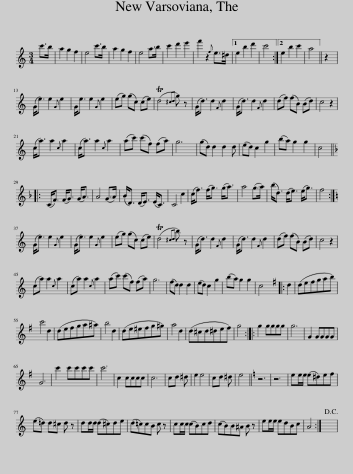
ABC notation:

X:1
L:1/8
M:3/4
I:linebreak $
K:C
V:1 treble
V:1
 c'>b | a2 g2 f2 | e4 c'>b | a2 g2 f2 | e4 a>b | %5
 c'2 d'2 e'2 | f'2 z2{f} e>^d |1 e2 b2 d'2 | c'4 :|2 e2 b2 c'2 | %10
 a4 || z2 |$ (G<e) e2{G} e2 | G<e e2{G} e2 | (eg) (gc) (ce) | %15
 (Td4{^cd} g) z | (G<d) d2{F} d2 | (G<d) d2{F} d2 | (df) (fB) (Bd) | c4 z2 |$ %20
 (c<a) a2{c} a2 | (c<a) a2{c} a2 | (ac') (c'f) (fa) | g6 | (gd) d2 d2 d | %25
 (ed) c2 g2 | (ba) g2 g2 | c4 |:$[K:F] (C<F) (F<G) (G<A) | A4 (G>A) | %30
 (B<D) (D<E) (E<C) | C4 c2 | (c<f) (f<g) (g<a) | a4 (g>a) | (b<d) (d<e) (e<g) | %35
 f4 :|$[K:C] (G<e) e2{G} e2 | (G<e) e2{G} e2 | (eg) (gc) (ce) | (Td4{^cd} b) z | %40
 (G<d) d2{F} d2 | (G<d) d2{F} d2 | (df) (fB) (Bd) | c4 z2 |$ (ca) a2{c} a2 | %45
 (ca) a2{c} a2 | (ac') (c'f) (fa) | g6 | (fd) d2 d2 | (ed) c2 g2 | %50
 (ba) g2 g2 | c4 |:[K:G] d2 | (defgab) |$ c'4 d2 | %55
 (defga^a) | b4 d2 | (de^efg^g) | a4 d2 | (d^cd^def) | %60
 g4 :: g2 gggg | g6 | G2 GGGG |$ G6 | %65
 c'2 c'c'c'c' | c'6 | c2 cccc | c6 | cd ^d | %70
 e2 e4 | cd ^d | e4 ||[K:Amin] z6 | z6 | %75
 ee/e/ (e^d)ef |$ (e=d) d^c d z | dd/d/ (d^c)de | (d=c)cB c z | cc/c/ (cB)cd | %80
 (cB)B^A B z | ee/e/ edBc | A4 :| x6!D.C.! | %84
